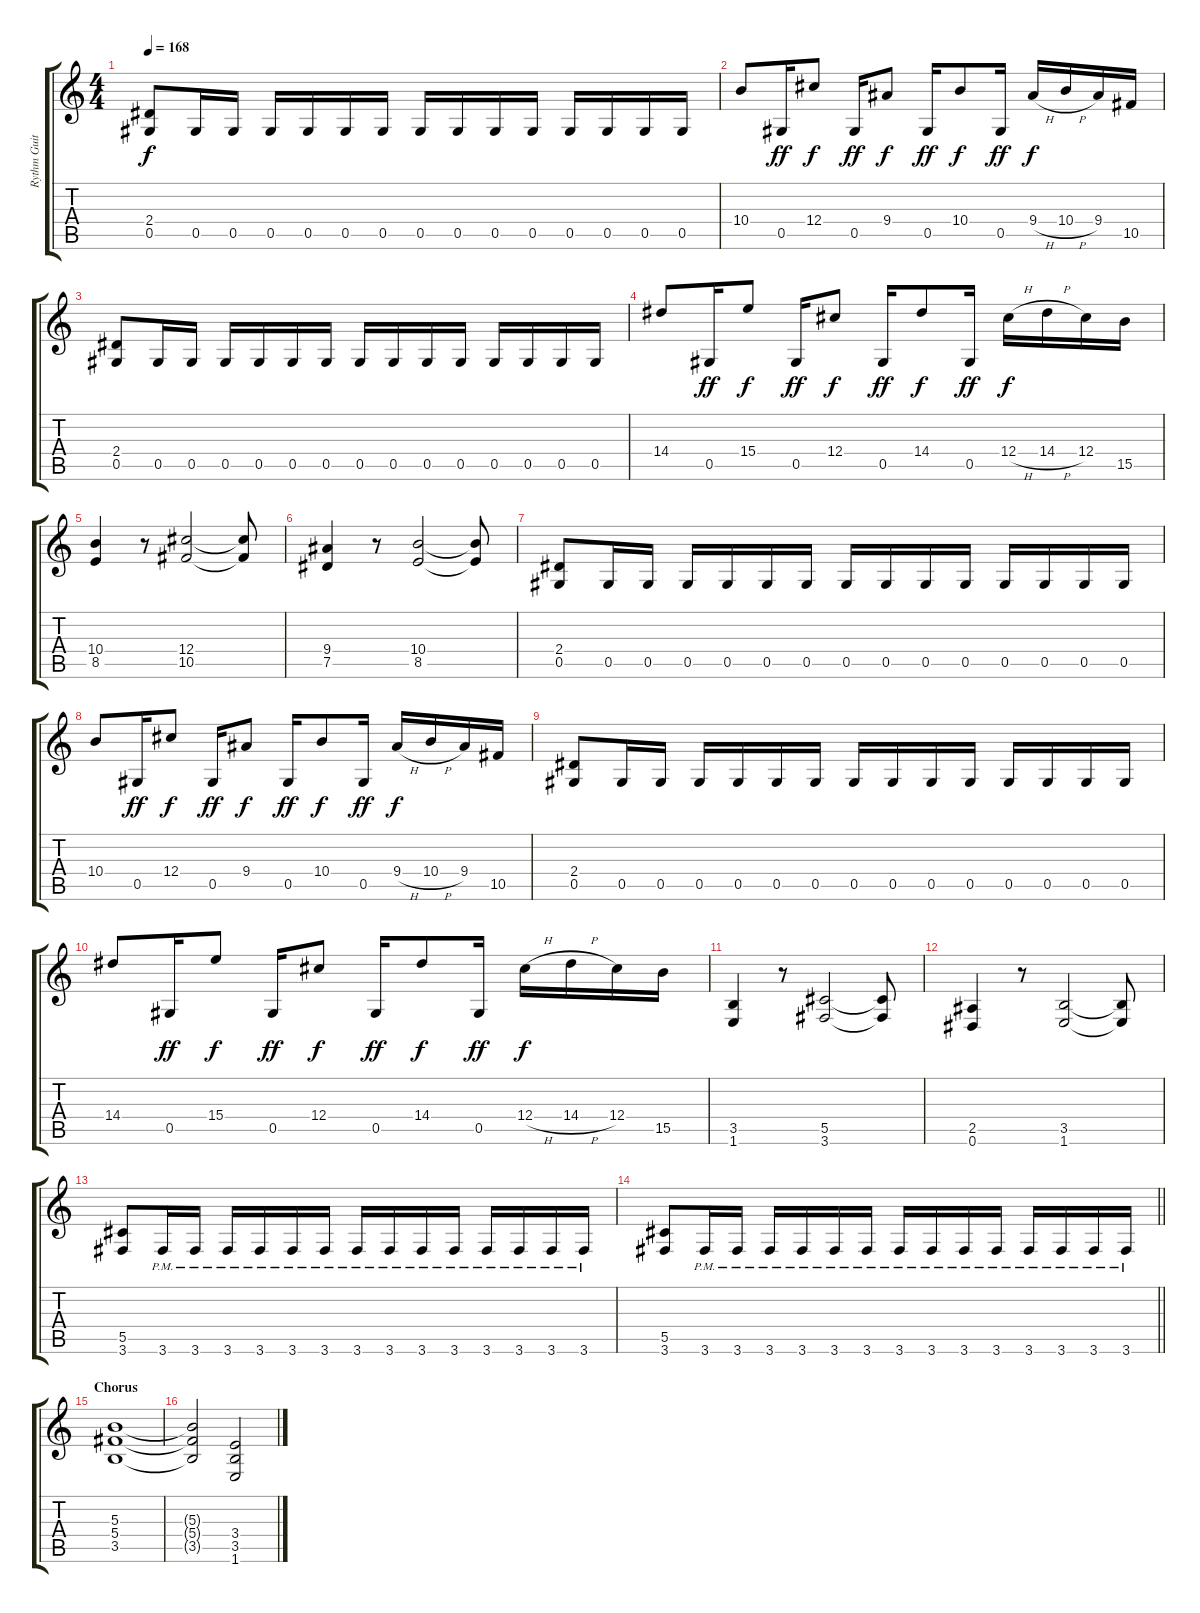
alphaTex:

\track ("Rythm Guitar" "Rythm Guit") {instrument distortionguitar}
\staff {score tabs}
\tuning (Eb4 Bb3 Gb3 Db3 Ab2 Eb2) {hide}
\ts (4 4)
\tempo 168
\clef g2
\ks c
(2.4 0.5).8{dy f} 0.5.16 0.5.16 0.5.16 0.5.16 0.5.16 0.5.16 0.5.16 0.5.16 0.5.16 0.5.16 0.5.16 0.5.16 0.5.16 0.5.16 |
10.4.8 0.5.16{dy ff} 12.4.8{dy f} 0.5.16{dy ff} 9.4.8{dy f} 0.5.16{dy ff} 10.4.8{dy f} 0.5.16{dy ff} 9.4{h}.16{dy f} 10.4{h}.16 9.4.16 10.5.16 |
(2.4 0.5).8 0.5.16 0.5.16 0.5.16 0.5.16 0.5.16 0.5.16 0.5.16 0.5.16 0.5.16 0.5.16 0.5.16 0.5.16 0.5.16 0.5.16 |
14.4.8 0.5.16{dy ff} 15.4.8{dy f} 0.5.16{dy ff} 12.4.8{dy f} 0.5.16{dy ff} 14.4.8{dy f} 0.5.16{dy ff} 12.4{h}.16{dy f} 14.4{h}.16 12.4.16 15.5.16 |
(10.4 8.5).4 r.8 (12.4 10.5).2 (12.4{t} 10.5{t}).8 |
(9.4 7.5).4 r.8 (10.4 8.5).2 (10.4{t} 8.5{t}).8 |
(2.4 0.5).8 0.5.16 0.5.16 0.5.16 0.5.16 0.5.16 0.5.16 0.5.16 0.5.16 0.5.16 0.5.16 0.5.16 0.5.16 0.5.16 0.5.16 |
10.4.8 0.5.16{dy ff} 12.4.8{dy f} 0.5.16{dy ff} 9.4.8{dy f} 0.5.16{dy ff} 10.4.8{dy f} 0.5.16{dy ff} 9.4{h}.16{dy f} 10.4{h}.16 9.4.16 10.5.16 |
(2.4 0.5).8 0.5.16 0.5.16 0.5.16 0.5.16 0.5.16 0.5.16 0.5.16 0.5.16 0.5.16 0.5.16 0.5.16 0.5.16 0.5.16 0.5.16 |
14.4.8 0.5.16{dy ff} 15.4.8{dy f} 0.5.16{dy ff} 12.4.8{dy f} 0.5.16{dy ff} 14.4.8{dy f} 0.5.16{dy ff} 12.4{h}.16{dy f} 14.4{h}.16 12.4.16 15.5.16 |
(3.5 1.6).4 r.8 (5.5 3.6).2 (5.5{t} 3.6{t}).8 |
(2.5 0.6).4 r.8 (3.5 1.6).2 (3.5{t} 1.6{t}).8 |
(5.5 3.6).8 3.6{pm}.16 3.6{pm}.16 3.6{pm}.16 3.6{pm}.16 3.6{pm}.16 3.6{pm}.16 3.6{pm}.16 3.6{pm}.16 3.6{pm}.16 3.6{pm}.16 3.6{pm}.16 3.6{pm}.16 3.6{pm}.16 3.6{pm}.16 |
\barLineRight lightlight
(5.5 3.6).8 3.6{pm}.16 3.6{pm}.16 3.6{pm}.16 3.6{pm}.16 3.6{pm}.16 3.6{pm}.16 3.6{pm}.16 3.6{pm}.16 3.6{pm}.16 3.6{pm}.16 3.6{pm}.16 3.6{pm}.16 3.6{pm}.16 3.6{pm}.16 |
\section ("" "Chorus")
(5.3 5.4 3.5).1 |
(5.3{t} 5.4{t} 3.5{t}).2 (3.4 3.5 1.6).2
